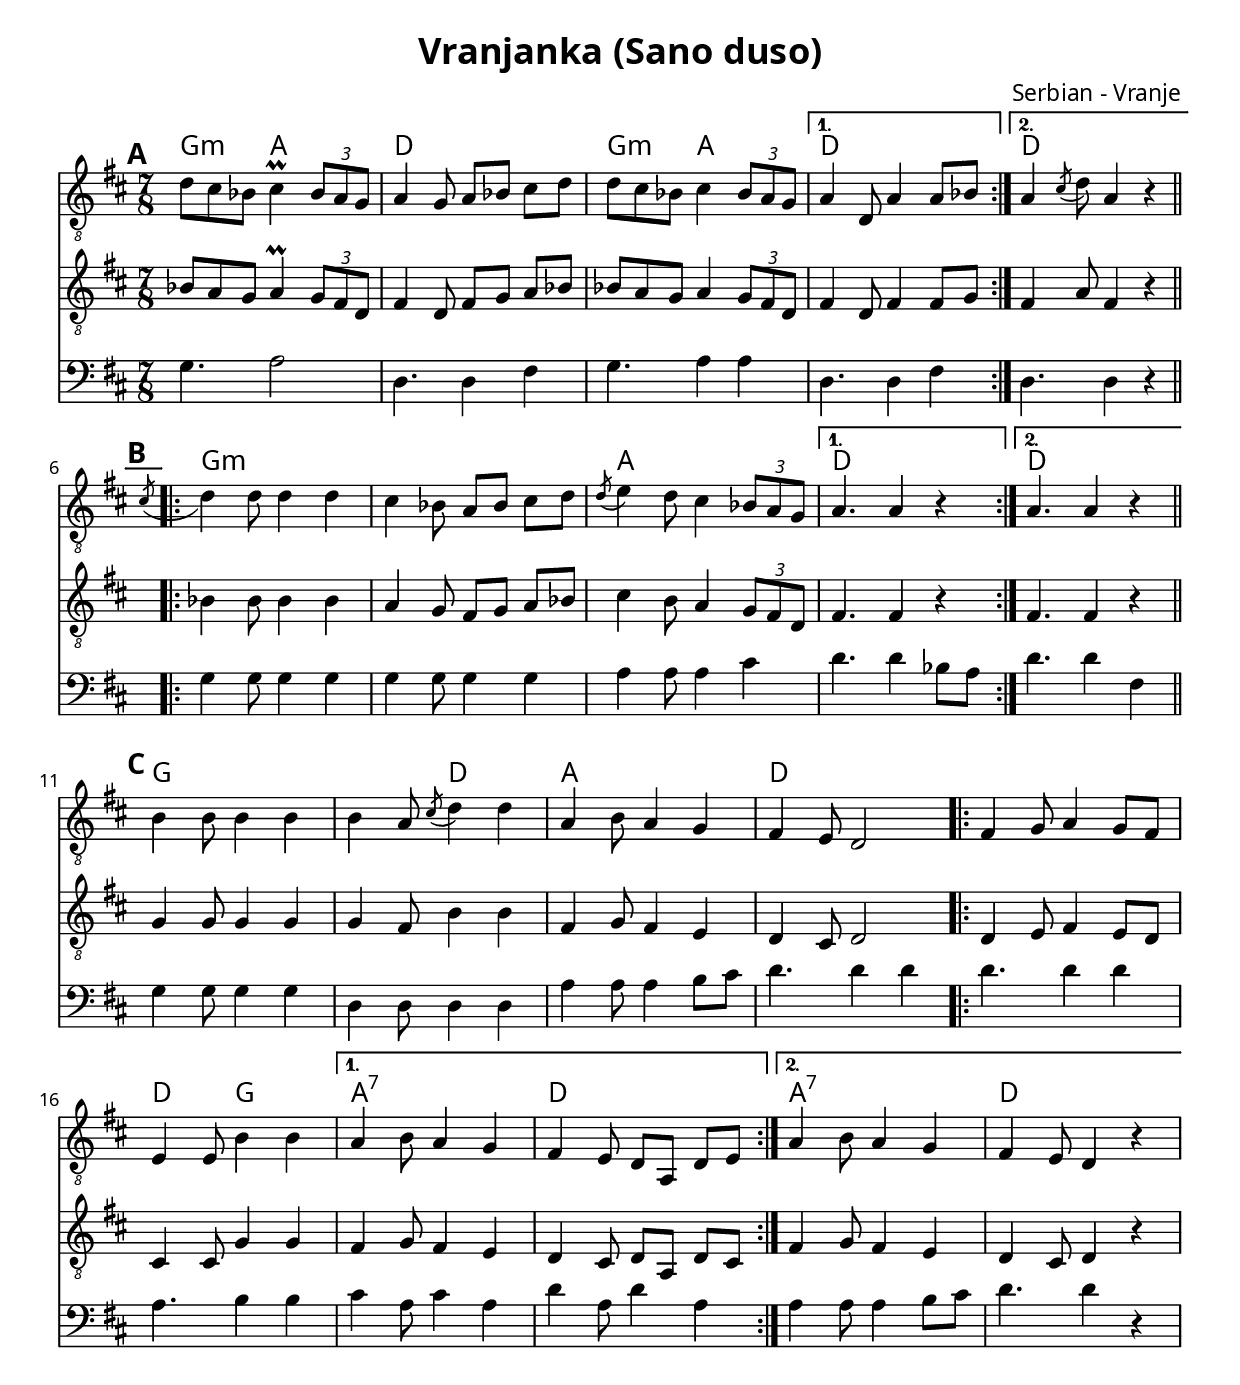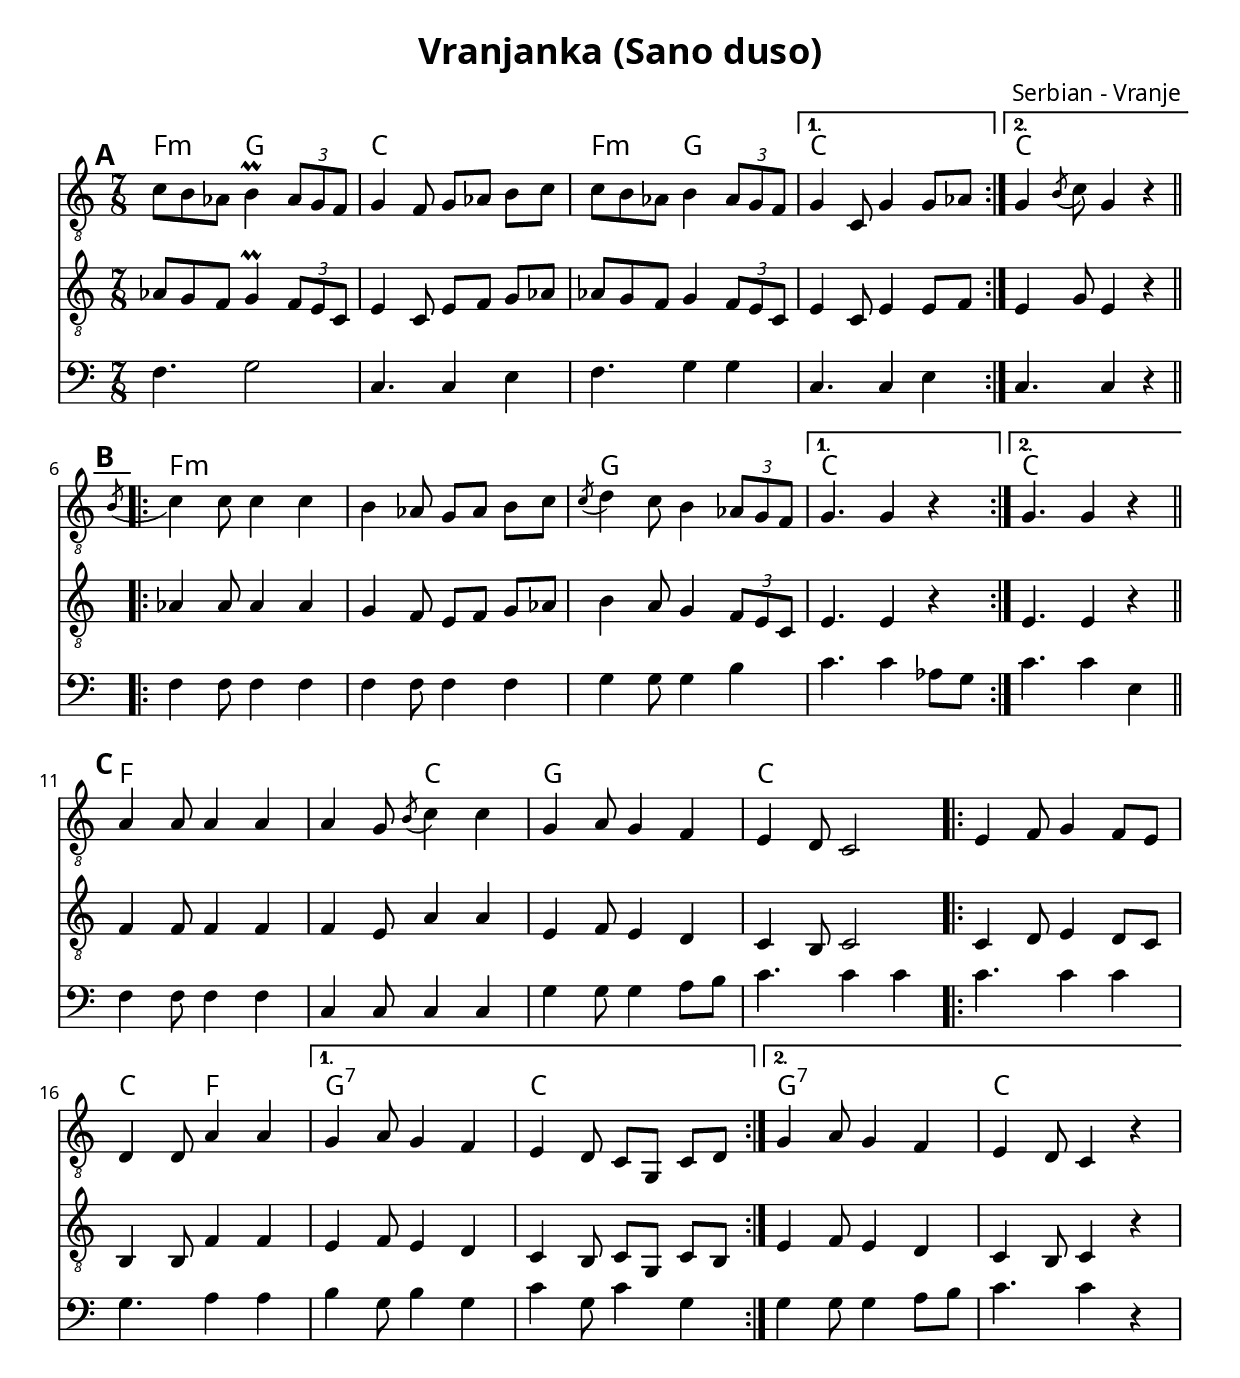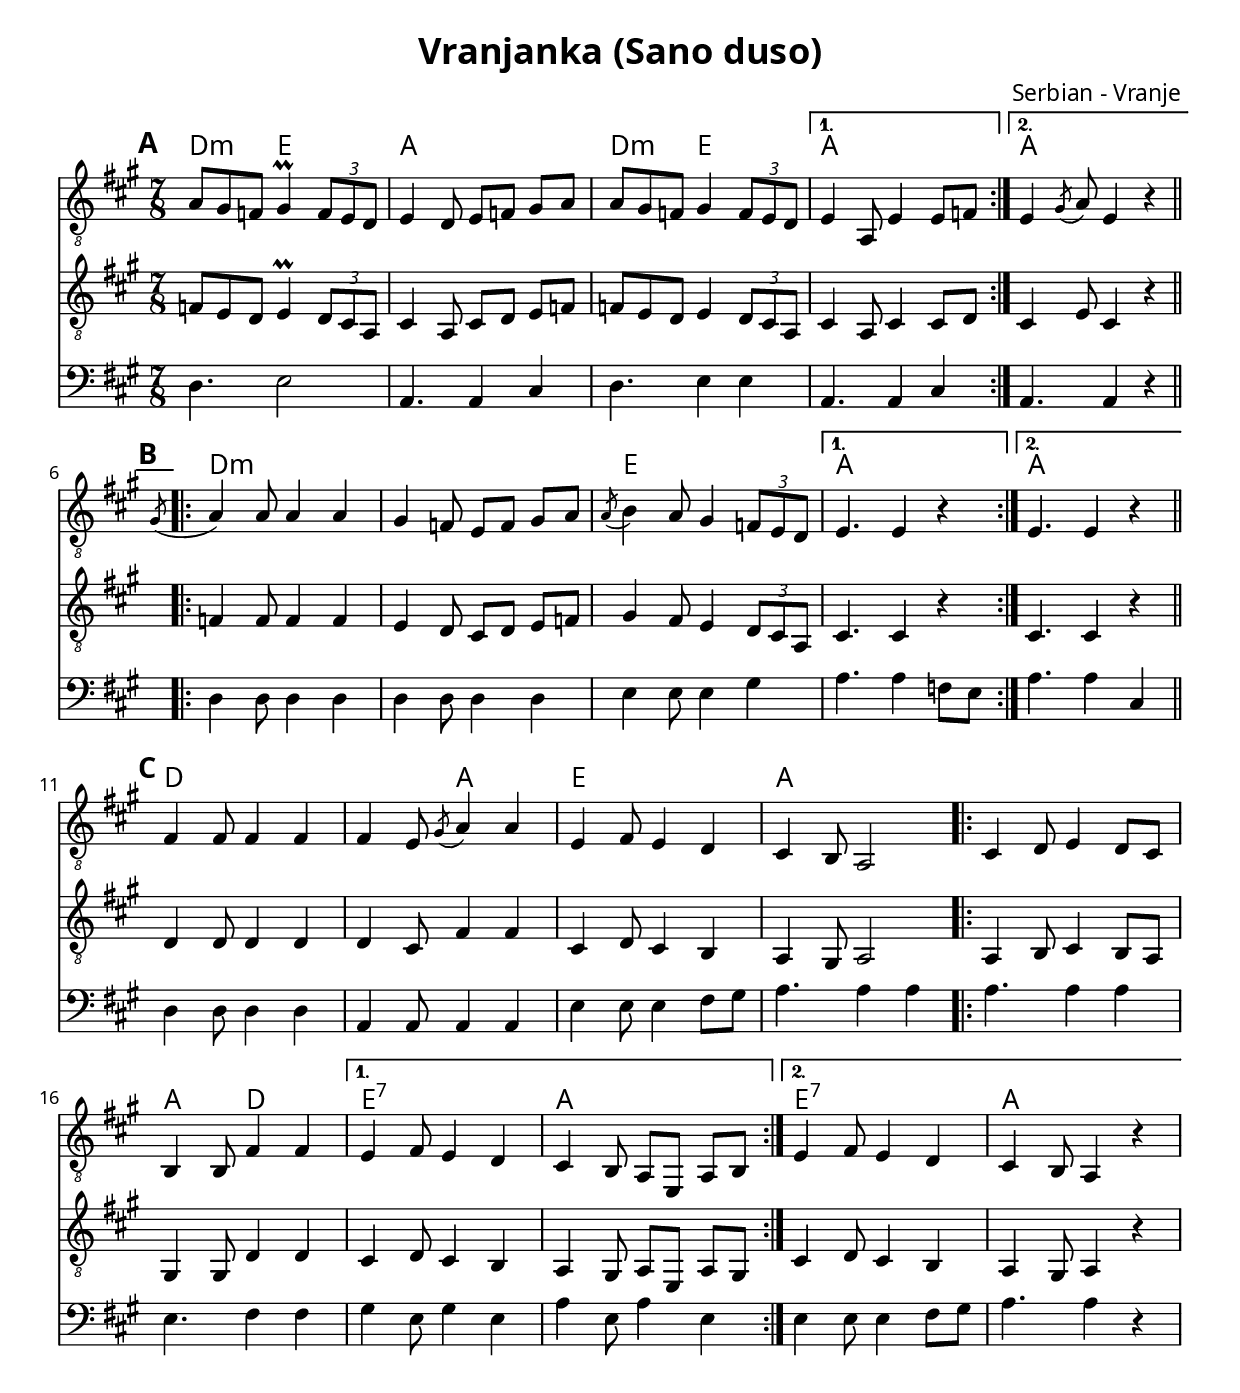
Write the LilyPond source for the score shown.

% {{{ PARAMETRI
  myTitle = "Vranjanka (Sano duso)"
  mySubTitle = "Serbian - Vranje"
  myKey = \key c \major
  myTime = \time #'(3 2 2) 7/8
  myTempo =  #(ly:make-moment 90 4)
% }}}

% INTESTAZIONE {{{
\version "2.18.2"

\header {
  title = \myTitle
  composer = \mySubTitle
}

\paper{
  print-first-page-number = ##t
  oddHeaderMarkup = \markup \null
  evenHeaderMarkup = \markup \null
  #(set-global-staff-size 10)
  myStaffSize = #20
  fonts = #(make-pango-font-tree
  "FontAwesome"
  "FontAwesome"
  "FontAwesome"
  (/ myStaffSize 20))
}

global = {
  \myKey
  \numericTimeSignature
  \myTime
  \set Score.markFormatter = #format-mark-box-alphabet
}
\layout { indent = #0 }
%}}}

% {{{ TEMA UNO
  temaUno = {
    % A
    \mark \default
    \repeat volta 2 {
      c8 b aes b4\prall \tuplet 3/2 4 {aes8 g f} | g4 f8 g aes b c | c b aes b4 \tuplet 3/2 {aes8 g f} | 
    }
    \alternative {
      {g4 c,8 g'4 g8 aes |}
      {g4 \acciaccatura{b8} c8 g4 r4 |}
    }
    \bar "||"
    \break

    % B
    \mark \default
    \repeat volta 2{
      \acciaccatura{b8} c4 c8 c4 c | b4 aes8 g aes b c | \acciaccatura{c} d4 c8 b4 \tuplet 3/2 {aes8 g f } | 
    }
    \alternative{
      {g4. g4 r4|}
      {g4. g4 r4|}
    }
    \bar"||"
    \break

    % C
    \mark \default
    a4 a8 a4 a | a4 g8 \acciaccatura{b8} c4 c | g a8 g4 f | e4 d8 c2 |
    \repeat volta 2{ e4 f8 g4 f8 e | d4 d8 a'4 a | }
    \alternative{
      {g4 a8 g4 f4 | e d8 c g c d |}
      {g4 a8 g4 f4 | e4 d8 c4 r4 |}
    }
  }
% }}}

% {{{ TEMA DUE
  temaDue = {
    % A
    \repeat volta 2 {
      aes8 g f g4\prall \tuplet 3/2 4 {f8 e c} |e4 c8 e f g aes | aes8 g f g4 \tuplet 3/2 {f8 e c} | 
    }
    \alternative {
      {e4 c8 e4 e8 f|}
      {e4 g8 e4 r4|}
    }

    % B
    \repeat volta 2{
      aes4 aes8 aes4 aes | g f8 e f g aes | b4 a8 g4 \tuplet 3/2 {f8 e c} | 
    }
    \alternative{
      {e4. e4 r4|}
      {e4. e4 r4|}
    }

    % C
    f4 f8 f4 f4 | f e8 a4 a | e f8 e4 d | c b8 c2 |
    \repeat volta 2{c4 d8 e4 d8 c | b4 b8 f'4 f | }
    \alternative{
      {e4 f8 e4 d4 | c b8 c g c b |}
      {e4 f8 e4 d | c b8 c4 r4 |}
    }
  }
% }}}

% {{{ TEMA TRE
  temaTre = {
    % A
    \repeat volta 2 {
      f4. g2 | c,4. c4 e | f4. g4 g | 
    }
    \alternative {
      {c,4. c4 e |}
      {c4. c4 r4 |}
    }

    % B
    \repeat volta 2{
      f4 f8 f4 f | f4 f8 f4 f| g4 g8 g4 b4 |
    }
    \alternative{
      { c4. c4 aes8 g |}
      {c4. c4 e,|}
    }

    % C
    f4 f8 f4 f4 | c4 c8 c4 c | g'4 g8 g4 a8 b | c4. c4 c |
    \repeat volta 2{c4. c4 c | g4. a4 a |}
    \alternative{
      {b4 g8 b4 g4 | c4 g8 c4 g4 |}
      {g4 g8 g4 a8 b | c4. c4 r4 |}
    }
  }
% }}}

% {{{ ACCORDI
  accordi = \chordmode{
    % A
    \repeat volta 2 {
      f4.:m g2 | c1*7/8 | f4.:m g2 | 
    }
    \alternative {
      {c1*7/8 |}
      {\once \set chordChanges = ##f c1*7/8 |}
    }

    % B
    \repeat volta 2{
      f1*7/8:m | f1*7/8:m | g1*7/8 |
    }
    \alternative{
      {c1*7/8 |}
      {c1*7/8 |}
    }

    % C
    f1*7/8 | f4. c2 | g1*7/8 | c1*7/8 |
    \repeat volta 2{c1*7/8 | c4. f2 |}
    \alternative{
      {g1*7/8:7 | c1*7/8 |}
      {g1*7/8:7 | c1*7/8 |}
    }
  }
% }}}

% LYRICS {{{
testoCompleto=\markup {
}
% }}}

% SCORE {{{
temaUnoPart = \relative c' {
  \temaUno
}

temaDuePart = \relative c' {
  \temaDue
}

temaTrePart = \relative c {
  \temaTre
}

chordsPart ={
  \new ChordNames {
    \set chordChanges = ##t
    \accordi
  }
}

temaUnoPart = \new Staff \with {
  instrumentName = ""
  midiInstrument = "piano"
} { \clef "treble_8" \global \temaUnoPart }

temaDuePart = \new Staff \with {
  instrumentName = ""
  midiInstrument = "piano"
} { \clef "treble_8" \global \temaDuePart }

temaTrePart = \new Staff \with {
  instrumentName = ""
  midiInstrument = "piano"
} { \clef "bass" \global \temaTrePart }

scoreContent = << 
  \chordsPart
  \temaUnoPart
  \temaDuePart
  \temaTrePart
>>
%}}}

% {{{ BOOKS
  \book{
    \bookOutputSuffix "C"
    \score {
      \scoreContent
      \layout {}
      \midi { \context { \Score tempoWholesPerMinute = #(ly:make-moment 190 4) } }
    }
    \testoCompleto
  }

  \book{
    \bookOutputSuffix "Bb"
    \score { \transpose c d {\scoreContent} }
    \testoCompleto
  }

  \book{
    \bookOutputSuffix "Eb"
    \score { \transpose ees c { \scoreContent } }
    \testoCompleto
  }
% }}}
